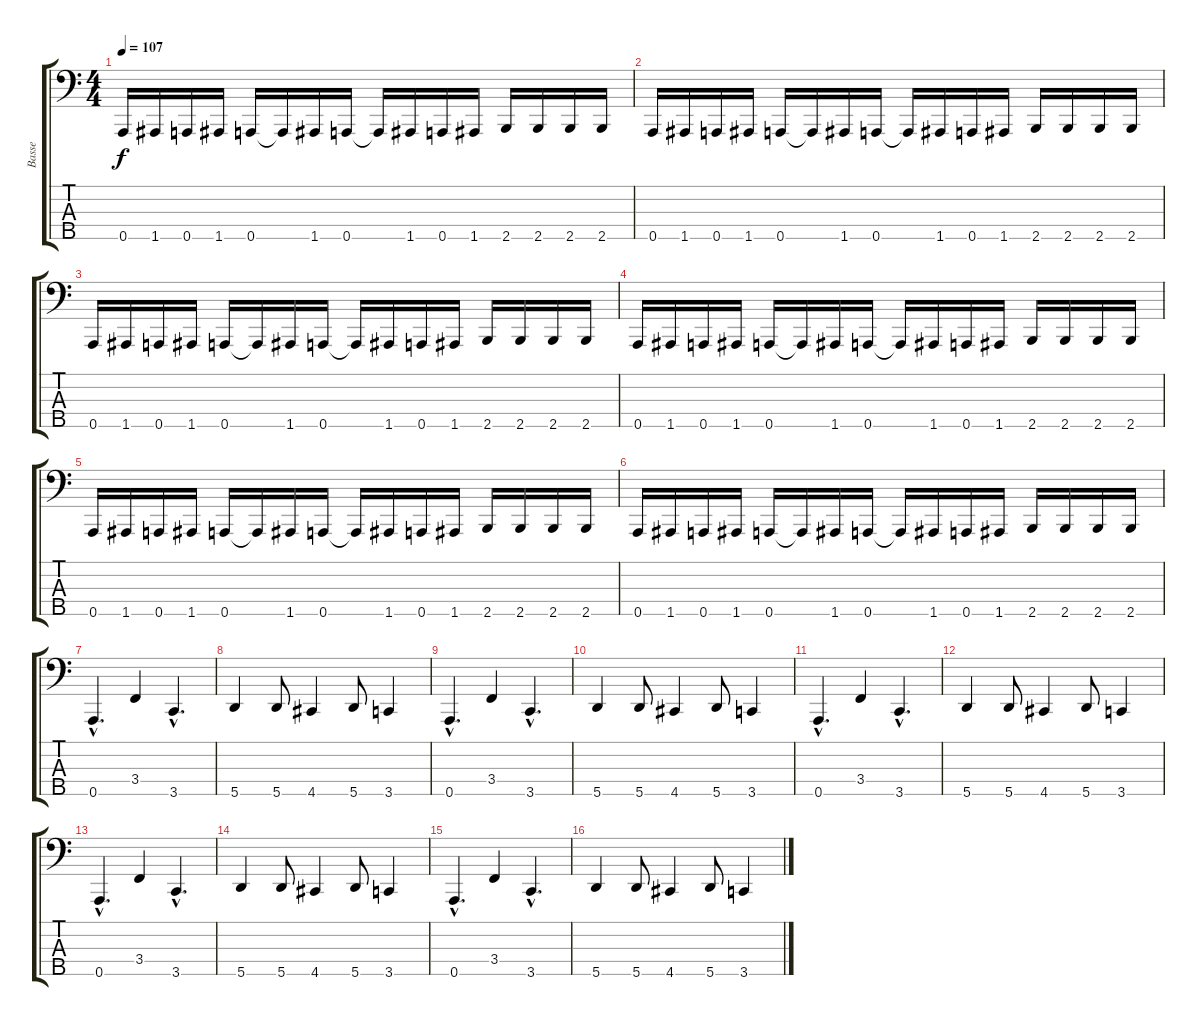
\track ("Basse" "Basse") {instrument slapbass1}
\staff {score tabs}
\tuning (F2 C2 G1 D1 A0) {hide}
\ts (4 4)
\tempo 107
\clef f4
\ks c
0.5.16{dy f} 1.5.16 0.5.16 1.5.16 0.5.16 0.5{t}.16 1.5.16 0.5.16 0.5{t}.16 1.5.16 0.5.16 1.5.16 2.5.16 2.5.16 2.5.16 2.5.16 |
0.5.16 1.5.16 0.5.16 1.5.16 0.5.16 0.5{t}.16 1.5.16 0.5.16 0.5{t}.16 1.5.16 0.5.16 1.5.16 2.5.16 2.5.16 2.5.16 2.5.16 |
0.5.16 1.5.16 0.5.16 1.5.16 0.5.16 0.5{t}.16 1.5.16 0.5.16 0.5{t}.16 1.5.16 0.5.16 1.5.16 2.5.16 2.5.16 2.5.16 2.5.16 |
0.5.16 1.5.16 0.5.16 1.5.16 0.5.16 0.5{t}.16 1.5.16 0.5.16 0.5{t}.16 1.5.16 0.5.16 1.5.16 2.5.16 2.5.16 2.5.16 2.5.16 |
0.5.16 1.5.16 0.5.16 1.5.16 0.5.16 0.5{t}.16 1.5.16 0.5.16 0.5{t}.16 1.5.16 0.5.16 1.5.16 2.5.16 2.5.16 2.5.16 2.5.16 |
0.5.16 1.5.16 0.5.16 1.5.16 0.5.16 0.5{t}.16 1.5.16 0.5.16 0.5{t}.16 1.5.16 0.5.16 1.5.16 2.5.16 2.5.16 2.5.16 2.5.16 |
0.5{hac}.4{d} 3.4.4 3.5{hac}.4{d} |
5.5.4 5.5.8 4.5.4 5.5.8 3.5.4 |
0.5{hac}.4{d} 3.4.4 3.5{hac}.4{d} |
5.5.4 5.5.8 4.5.4 5.5.8 3.5.4 |
0.5{hac}.4{d} 3.4.4 3.5{hac}.4{d} |
5.5.4 5.5.8 4.5.4 5.5.8 3.5.4 |
0.5{hac}.4{d} 3.4.4 3.5{hac}.4{d} |
5.5.4 5.5.8 4.5.4 5.5.8 3.5.4 |
0.5{hac}.4{d} 3.4.4 3.5{hac}.4{d} |
5.5.4 5.5.8 4.5.4 5.5.8 3.5.4
